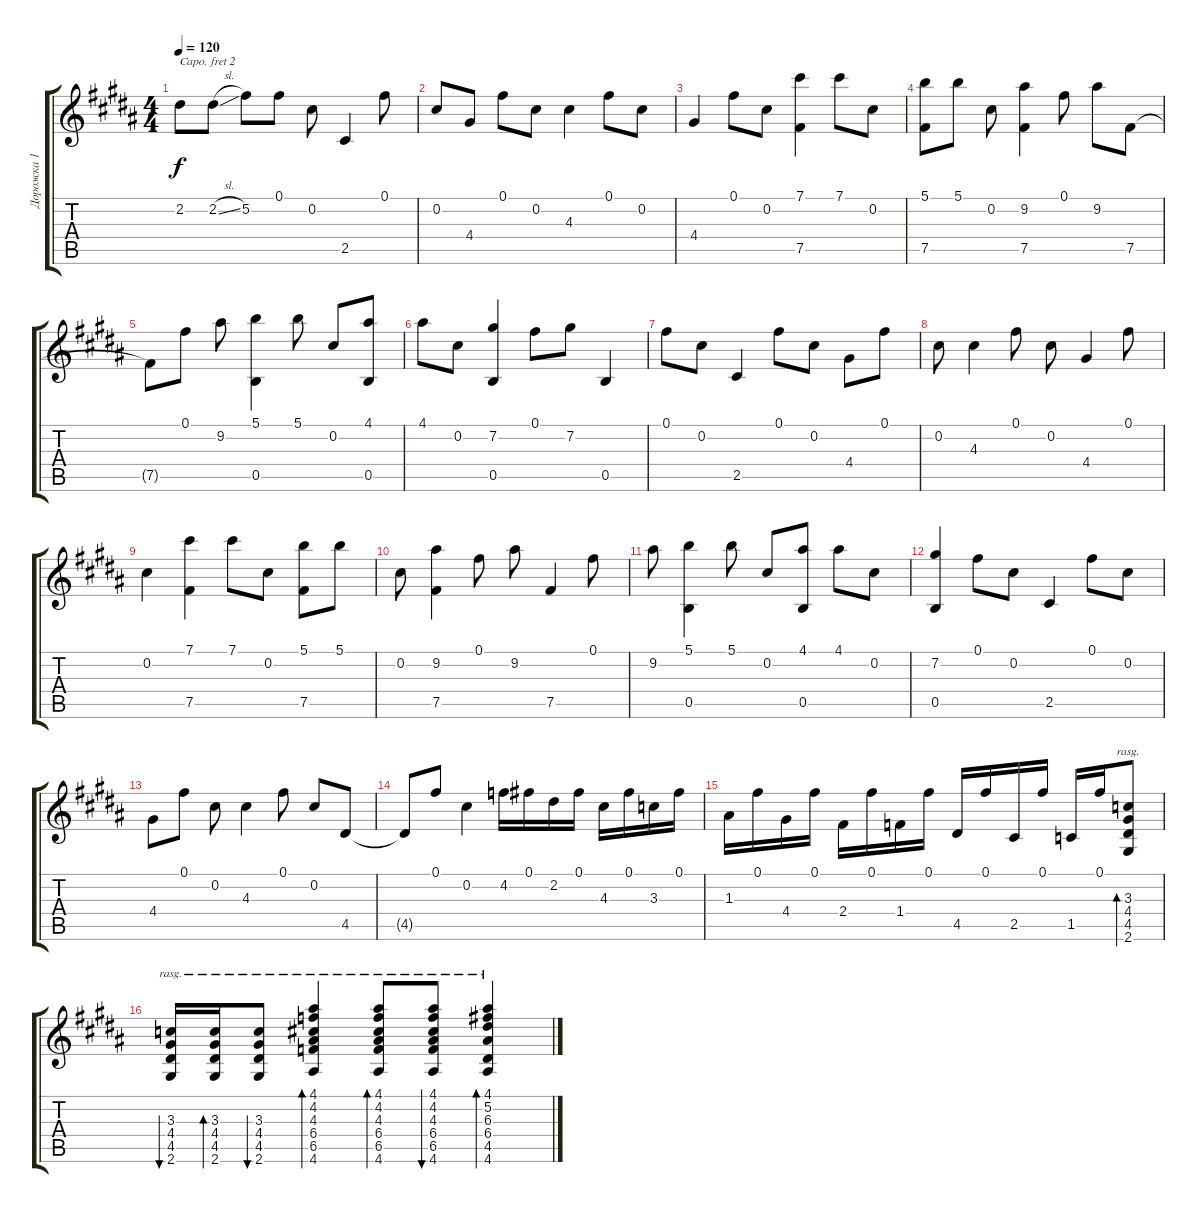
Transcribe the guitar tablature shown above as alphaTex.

\track ("Дорожка 1" "Дорожка 1") {instrument acousticguitarnylon}
\staff {score tabs}
\capo 2
\tuning (E4 B3 G3 D3 A2 E2) {hide}
\ts (4 4)
\tempo 120
\clef g2
\ks g#minor
2.2.8{dy f} 2.2{sl}.8 5.2.8 0.1.8 0.2.8 2.5.4 0.1.8 |
0.2.8 4.4.8 0.1.8 0.2.8 4.3.4 0.1.8 0.2.8 |
4.4.4 0.1.8 0.2.8 (7.1 7.5).4 7.1.8 0.2.8 |
(5.1 7.5).8 5.1.8 0.2.8 (9.2 7.5).4 0.1.8 9.2.8 7.5.8 |
7.5{t}.8 0.1.8 9.2.8 (5.1 0.5).4 5.1.8 0.2.8 (4.1 0.5).8 |
4.1.8 0.2.8 (7.2 0.5).4 0.1.8 7.2.8 0.5.4 |
0.1.8 0.2.8 2.5.4 0.1.8 0.2.8 4.4.8 0.1.8 |
0.2.8 4.3.4 0.1.8 0.2.8 4.4.4 0.1.8 |
0.2.4 (7.1 7.5).4 7.1.8 0.2.8 (5.1 7.5).8 5.1.8 |
0.2.8 (9.2 7.5).4 0.1.8 9.2.8 7.5.4 0.1.8 |
9.2.8 (5.1 0.5).4 5.1.8 0.2.8 (4.1 0.5).8 4.1.8 0.2.8 |
(7.2 0.5).4 0.1.8 0.2.8 2.5.4 0.1.8 0.2.8 |
4.4.8 0.1.8 0.2.8 4.3.4 0.1.8 0.2.8 4.5.8 |
4.5{t}.8 0.1.8 0.2.4 4.2.16 0.1.16 2.2.16 0.1.16 4.3.16 0.1.16 3.3.16 0.1.16 |
1.3.16 0.1.16 4.4.16 0.1.16 2.4.16 0.1.16 1.4.16 0.1.16 4.5.16 0.1.16 2.5.16 0.1.16 1.5.16 0.1.16 (3.3 4.4 4.5 2.6).8{bd 60 rasg ii} |
(3.3 4.4 4.5 2.6).16{bu 120 rasg ii} (3.3 4.4 4.5 2.6).16{bd 120 rasg ii} (3.3 4.4 4.5 2.6).8{bu 120 rasg ii} (4.1 4.2 4.3 6.4 6.5 4.6).4{bd 120 rasg ii} (4.1 4.2 4.3 6.4 6.5 4.6).8{bd 120 rasg ii} (4.1 4.2 4.3 6.4 6.5 4.6).8{bu 120 rasg ii} (4.1 5.2 6.3 6.4 4.5 4.6).4{bd 120 rasg ii}
